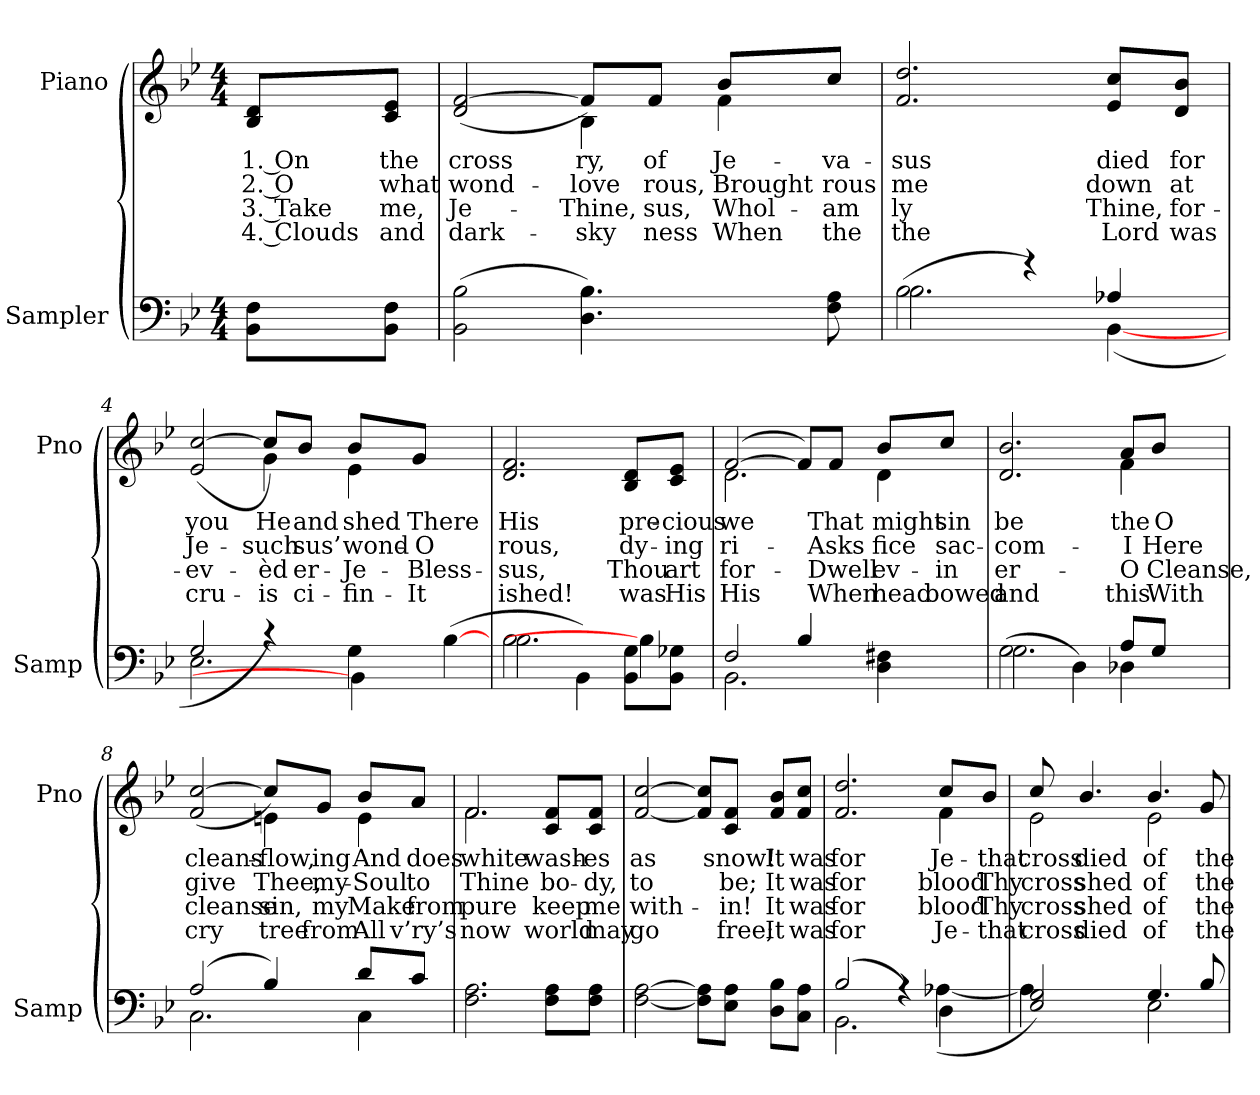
**kern	**text	**kern	**text	**text	**text	**text
*part2	*part2	*part1	*part1	*part1	*part1	*part1
*staff2	*staff2	*staff1	*staff1	*staff1	*staff1	*staff1
*I"Sampler	*	*I"Piano	*	*	*	*
*I'Samp	*	*I'Pno	*	*	*	*
*clefF4	*	*clefG2	*	*	*	*
*k[b-e-]	*	*k[b-e-]	*	*	*	*
*B-:	*	*B-:	*	*	*	*
*M4/4	*	*M4/4	*	*	*	*
=1	=1	=1	=1	=1	=1	=1
8BB-\ 8F\L	.	8B-/ 8d/L	1. On	2. O	3. Take	4. Clouds
8BB-\ 8F\J	.	8c/ 8e-/J	the	what	me,	and
=2	=2	=2	=2	=2	=2	=2
*	*	*^	*	*	*	*
(2BB- 2B-	.	(2d [2f	2ryy	cross	wond-	Je-	dark-
4.D 4.B-)	.	8f/L])	4B-	-ry,	love	Thine,	sky
.	.	8f/J	.	of	-rous,	-sus,	-ness
.	.	8b-/L	4f	Je-	Brought	Whol-	When
8F 8A	.	8cc/J	.	-va-	-rous	am	the
*	*	*v	*v	*	*	*	*
=3	=3	=3	=3	=3	=3	=3
*^	*	*	*	*	*	*
(2B-\	2.B-	.	2.f 2.dd	-sus	me	-ly	the
4r)	.	.	.	.	.	.	.
4A-X/	([4BB-	.	8e-/ 8cc/L	died	down	Thine,	Lord
.	.	.	8d/ 8b-/J	for	at	for-	was
=4	=4	=4	=4	=4	=4	=4	=4
*	*	*	*^	*	*	*	*
2G/	2.E-	.	(2e- [2cc	2ryy	you	Je-	-ev-	cru-
4r)	.	.	8cc/L])	4g	He	such	-èd	is
.	.	.	8b-/J	.	and	-sus’	-er-	-ci-
4G\	4BB-]	.	8b-/L	4e-	shed	wond-	Je-	fin-
.	.	.	8g/J	.	There	O	Bless-	It
4ryy	([4B-	.	4ryy	4ryy	.	.	.	.
*	*	*	*v	*v	*	*	*	*
=5	=5	=5	=5	=5	=5	=5	=5
2B-\	2.B-	.	2.d 2.f	His	-rous,	-sus,	-ished!
4BB-\)	.	.	.	.	.	.	.
8BB-\ 8G\L	4B-]	.	8B-/ 8d/L	pre-	dy-	Thou	was
8BB-\ 8G-X\J	.	.	8c/ 8e-/J	-cious	-ing	art	His
=6	=6	=6	=6	=6	=6	=6	=6
*	*	*	*^	*	*	*	*
2F/	2.BB-	.	([2f/	2.d	we	-ri-	for-	His
4B-/	.	.	8f/L])	.	.	.	.	.
.	.	.	8f/J	.	That	Asks	Dwell	When
4D 4F#X	4ryy	.	8b-/L	4d	might	-fice	-ev-	head
.	.	.	8cc/J	.	sin	sac-	-in	bowed
=7	=7	=7	=7	=7	=7	=7	=7	=7
(2G\	2.G	.	2.d 2.b-	2.ryy	be	com-	-er-	and
4D\)	.	.	.	.	.	.	.	.
8A/L	4D-X	.	8a/L	4f	the	I	O	this
8G/J	.	.	8b-/J	.	O	Here	Cleanse,	With
=8	=8	=8	=8	=8	=8	=8	=8	=8
(2A/	2.C	.	(2f [2cc	2ryy	cleans-	give	cleanse	cry
4B-/)	.	.	8cc/L])	4en	flow,	Thee,	sin,	tree
.	.	.	8g/J	.	-ing	my-	my	from
8d/L	4C	.	8b-/L	4e	And	Soul	Make	All
8c/J	.	.	8a/J	.	does	to	from	-v’ry’s
*v	*v	*	*	*	*	*	*	*
=9	=9	=9	=9	=9	=9	=9	=9
2.F 2.A	.	2.f/	2.f	white	Thine	pure	now
8F\ 8A\L	.	8c/ 8f/L	4ryy	wash-	bo-	keep	world
8F\ 8A\J	.	8c/ 8f/J	.	-es	-dy,	me	may
*	*	*v	*v	*	*	*	*
=10	=10	=10	=10	=10	=10	=10
[2F [2A	.	[2f [2cc	as	to	with-	go
8F]\ 8A]\L	.	8f]/ 8cc]/L	.	.	.	.
8E-\ 8A\J	.	8c/ 8f/J	snow!	be;	-in!	free;
8D\ 8B-\L	.	8f/ 8b-/L	It	It	It	It
8C\ 8A\J	.	8f/ 8cc/J	was	was	was	was
=11	=11	=11	=11	=11	=11	=11
*^	*	*^	*	*	*	*
(2B-/	2.BB-	.	2.f 2.dd	2.ryy	for	for	for	for
4r)	.	.	.	.	.	.	.	.
4D\	([4A-X	.	8cc/L	4f	Je-	blood	blood	Je-
.	.	.	8b-/J	.	that	Thy	Thy	that
=12	=12	=12	=12	=12	=12	=12	=12	=12
2E- 2G)	4A-]	.	8cc/	2e-	cross	cross	cross	cross
.	.	.	4.b-/	.	died	shed	shed	died
.	4ryy	.	.	.	.	.	.	.
4.G/	2E-	.	4.b-/	2e-	of	of	of	of
8B-/	.	.	8g/	.	the	the	the	the
*v	*v	*	*	*	*	*	*	*
*	*	*v	*v	*	*	*	*
=	=	=	=	=	=	=
*-	*-	*-	*-	*-	*-	*-
